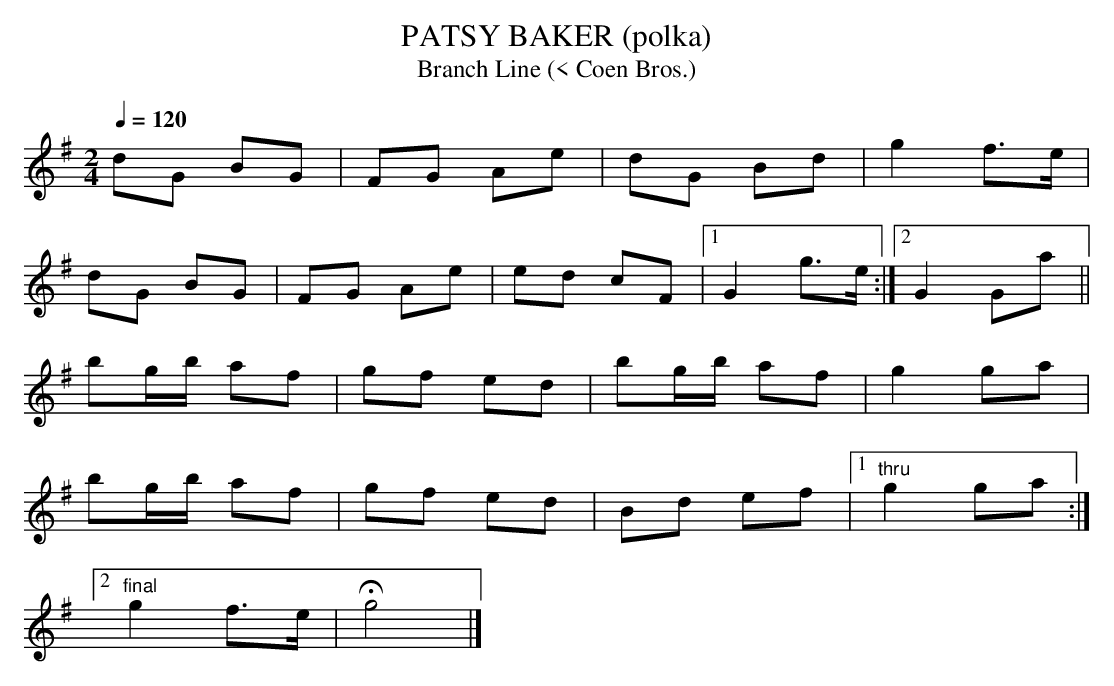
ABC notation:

X:1
T:PATSY BAKER (polka)
T:Branch Line (< Coen Bros.)
Q:1/4=120
L:1/8
M:2/4
K:G
dG BG|FG Ae|dG Bd|g2 f>e|
dG BG|FG Ae|ed cF|1 G2 g>e :|2 G2 Ga||
bg/b/ af|gf ed|bg/b/ af|g2 ga|
bg/b/ af|gf ed|Bd ef|1 "thru"g2 ga :|
[2 "final"g2 f>e |Hg4|]
